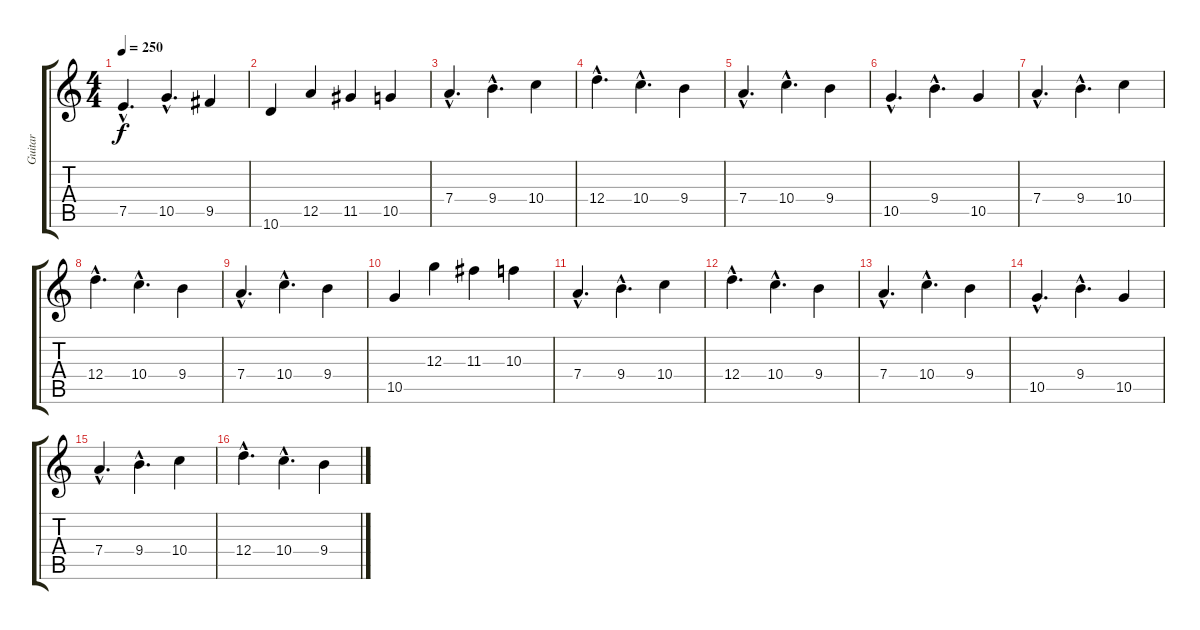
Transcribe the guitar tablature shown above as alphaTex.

\track ("Guitar" "Guitar") {instrument distortionguitar}
\staff {score tabs}
\tuning (E4 B3 G3 D3 A2 E2) {hide}
\ts (4 4)
\tempo 250
\clef g2
\ks c
7.5{hac}.4{d dy f} 10.5{hac}.4{d} 9.5.4 |
10.6.4 12.5.4 11.5.4 10.5.4 |
7.4{hac}.4{d} 9.4{hac}.4{d} 10.4.4 |
12.4{hac}.4{d} 10.4{hac}.4{d} 9.4.4 |
7.4{hac}.4{d} 10.4{hac}.4{d} 9.4.4 |
10.5{hac}.4{d} 9.4{hac}.4{d} 10.5.4 |
7.4{hac}.4{d} 9.4{hac}.4{d} 10.4.4 |
12.4{hac}.4{d} 10.4{hac}.4{d} 9.4.4 |
7.4{hac}.4{d} 10.4{hac}.4{d} 9.4.4 |
10.5.4 12.3.4 11.3.4 10.3.4 |
7.4{hac}.4{d} 9.4{hac}.4{d} 10.4.4 |
12.4{hac}.4{d} 10.4{hac}.4{d} 9.4.4 |
7.4{hac}.4{d} 10.4{hac}.4{d} 9.4.4 |
10.5{hac}.4{d} 9.4{hac}.4{d} 10.5.4 |
7.4{hac}.4{d} 9.4{hac}.4{d} 10.4.4 |
12.4{hac}.4{d} 10.4{hac}.4{d} 9.4.4
